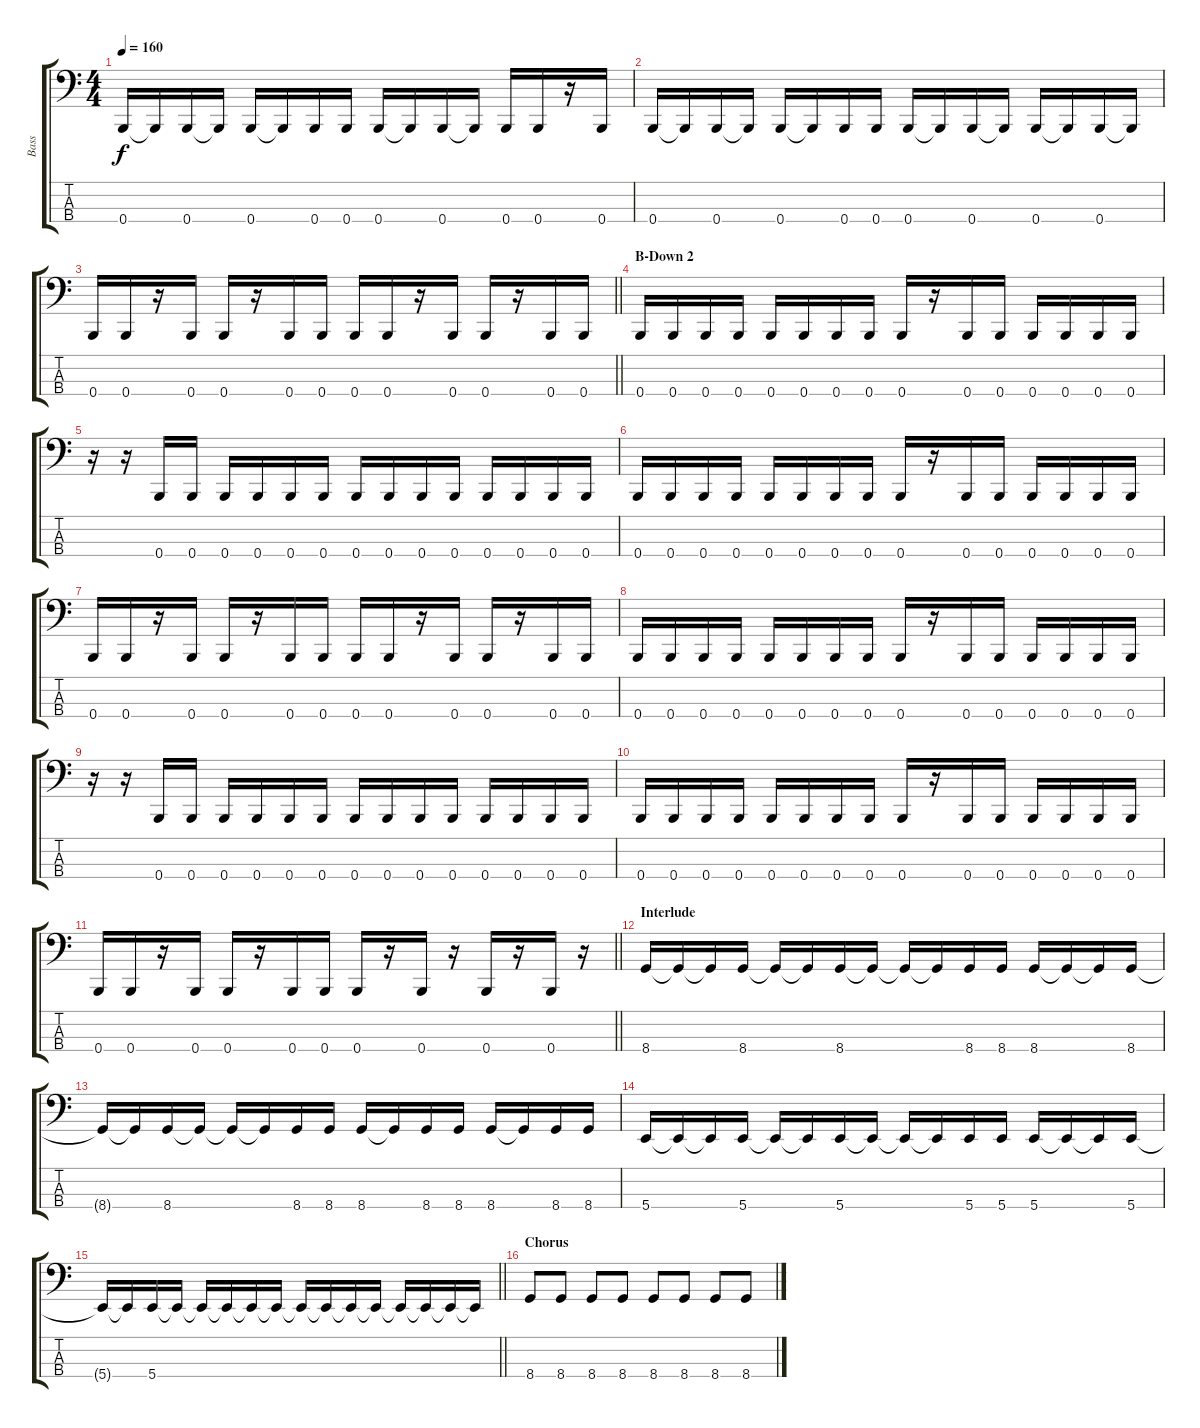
\track ("Bass" "Bass") {instrument electricbasspick}
\staff {score tabs}
\tuning (E2 B1 Gb1 B0) {hide}
\ts (4 4)
\tempo 160
\clef f4
\ks c
0.4.16{dy f} 0.4{t}.16 0.4.16 0.4{t}.16 0.4.16 0.4{t}.16 0.4.16 0.4.16 0.4.16 0.4{t}.16 0.4.16 0.4{t}.16 0.4.16 0.4.16 r.16 0.4.16 |
0.4.16 0.4{t}.16 0.4.16 0.4{t}.16 0.4.16 0.4{t}.16 0.4.16 0.4.16 0.4.16 0.4{t}.16 0.4.16 0.4{t}.16 0.4.16 0.4{t}.16 0.4.16 0.4{t}.16 |
\barLineRight lightlight
0.4.16 0.4.16 r.16 0.4.16 0.4.16 r.16 0.4.16 0.4.16 0.4.16 0.4.16 r.16 0.4.16 0.4.16 r.16 0.4.16 0.4.16 |
\section ("" "B-Down 2")
0.4.16 0.4.16 0.4.16 0.4.16 0.4.16 0.4.16 0.4.16 0.4.16 0.4.16 r.16 0.4.16 0.4.16 0.4.16 0.4.16 0.4.16 0.4.16 |
r.16 r.16 0.4.16 0.4.16 0.4.16 0.4.16 0.4.16 0.4.16 0.4.16 0.4.16 0.4.16 0.4.16 0.4.16 0.4.16 0.4.16 0.4.16 |
0.4.16 0.4.16 0.4.16 0.4.16 0.4.16 0.4.16 0.4.16 0.4.16 0.4.16 r.16 0.4.16 0.4.16 0.4.16 0.4.16 0.4.16 0.4.16 |
0.4.16 0.4.16 r.16 0.4.16 0.4.16 r.16 0.4.16 0.4.16 0.4.16 0.4.16 r.16 0.4.16 0.4.16 r.16 0.4.16 0.4.16 |
0.4.16 0.4.16 0.4.16 0.4.16 0.4.16 0.4.16 0.4.16 0.4.16 0.4.16 r.16 0.4.16 0.4.16 0.4.16 0.4.16 0.4.16 0.4.16 |
r.16 r.16 0.4.16 0.4.16 0.4.16 0.4.16 0.4.16 0.4.16 0.4.16 0.4.16 0.4.16 0.4.16 0.4.16 0.4.16 0.4.16 0.4.16 |
0.4.16 0.4.16 0.4.16 0.4.16 0.4.16 0.4.16 0.4.16 0.4.16 0.4.16 r.16 0.4.16 0.4.16 0.4.16 0.4.16 0.4.16 0.4.16 |
\barLineRight lightlight
0.4.16 0.4.16 r.16 0.4.16 0.4.16 r.16 0.4.16 0.4.16 0.4.16 r.16 0.4.16 r.16 0.4.16 r.16 0.4.16 r.16 |
\section ("" "Interlude")
8.4.16 8.4{t}.16 8.4{t}.16 8.4.16 8.4{t}.16 8.4{t}.16 8.4.16 8.4{t}.16 8.4{t}.16 8.4{t}.16 8.4.16 8.4.16 8.4.16 8.4{t}.16 8.4{t}.16 8.4.16 |
8.4{t}.16 8.4{t}.16 8.4.16 8.4{t}.16 8.4{t}.16 8.4{t}.16 8.4.16 8.4.16 8.4.16 8.4{t}.16 8.4.16 8.4.16 8.4.16 8.4{t}.16 8.4.16 8.4.16 |
5.4.16 5.4{t}.16 5.4{t}.16 5.4.16 5.4{t}.16 5.4{t}.16 5.4.16 5.4{t}.16 5.4{t}.16 5.4{t}.16 5.4.16 5.4.16 5.4.16 5.4{t}.16 5.4{t}.16 5.4.16 |
\barLineRight lightlight
5.4{t}.16 5.4{t}.16 5.4.16 5.4{t}.16 5.4{t}.16 5.4{t}.16 5.4{t}.16 5.4{t}.16 5.4{t}.16 5.4{t}.16 5.4{t}.16 5.4{t}.16 5.4{t}.16 5.4{t}.16 5.4{t}.16 5.4{t}.16 |
\section ("" "Chorus")
8.4.8 8.4.8 8.4.8 8.4.8 8.4.8 8.4.8 8.4.8 8.4.8
